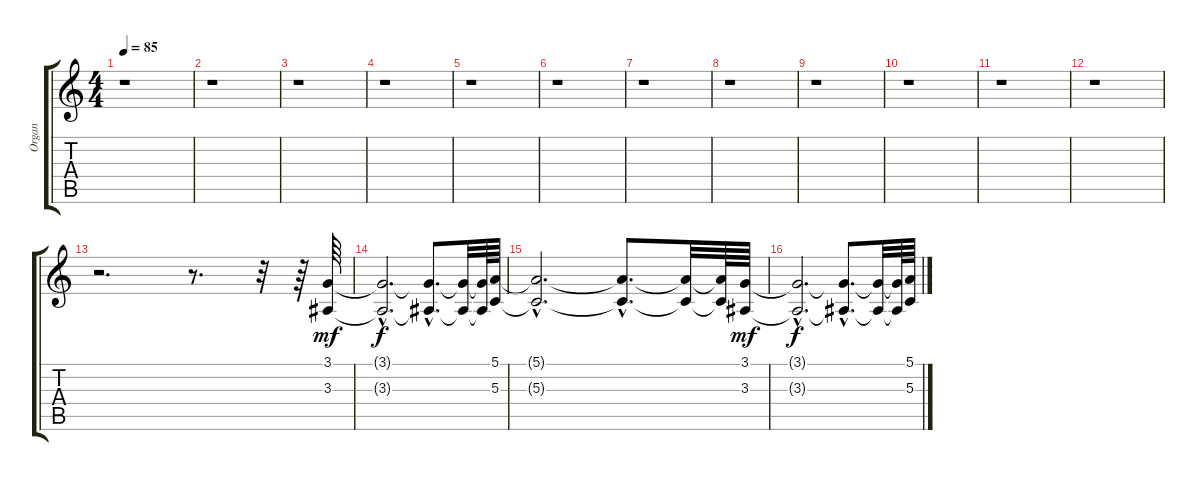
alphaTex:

\track ("Organ" "Organ") {instrument drawbarorgan}
\staff {score tabs}
\tuning (E4 B3 G3 D3 A2 E2) {hide}
\ts (4 4)
\tempo 85
\clef g2
\ks c
r.1{dy fff} |
r.1 |
r.1 |
r.1 |
r.1 |
r.1 |
r.1 |
r.1 |
r.1 |
r.1 |
r.1 |
r.1 |
r.2{d} r.8{d} r.32 r.64 (3.1 3.3).64{dy mf} |
(3.1{hac t} 3.3{hac t}).2{d dy f} (3.1{hac t} 3.3{hac t}).8{d} (3.1{t} 3.3{t}).32 (3.1{t} 3.3{t}).64 (5.1 5.3).64 |
(5.1{hac t} 5.3{hac t}).2{d} (5.1{hac t} 5.3{hac t}).8{d} (5.1{t} 5.3{t}).32 (5.1{t} 5.3{t}).64 (3.1 3.3).64{dy mf} |
(3.1{hac t} 3.3{hac t}).2{d dy f} (3.1{hac t} 3.3{hac t}).8{d} (3.1{t} 3.3{t}).32 (3.1{t} 3.3{t}).64 (5.1 5.3).64
